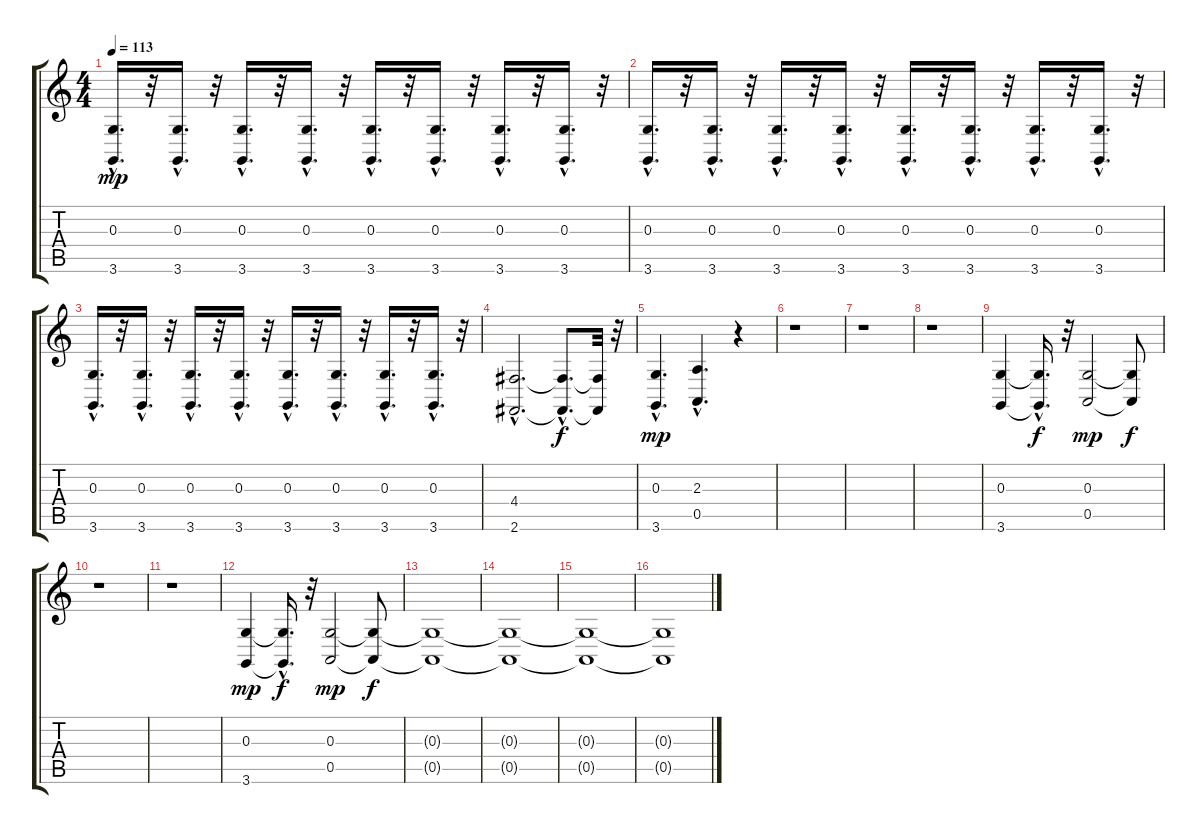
\track "" {instrument brightacousticpiano}
\staff {score tabs}
\tuning (E4 B3 G3 D3 A2 E2) {hide}
\ts (4 4)
\tempo 113
\clef g2
\ks c
(0.3{hac} 3.6{hac}).16{d dy mp} r.32 (0.3{hac} 3.6{hac}).16{d} r.32 (0.3{hac} 3.6{hac}).16{d} r.32 (0.3{hac} 3.6{hac}).16{d} r.32 (0.3{hac} 3.6{hac}).16{d} r.32 (0.3{hac} 3.6{hac}).16{d} r.32 (0.3{hac} 3.6{hac}).16{d} r.32 (0.3{hac} 3.6{hac}).16{d} r.32 |
(0.3{hac} 3.6{hac}).16{d instrument acousticgrandpiano} r.32 (0.3{hac} 3.6{hac}).16{d} r.32 (0.3{hac} 3.6{hac}).16{d} r.32 (0.3{hac} 3.6{hac}).16{d} r.32 (0.3{hac} 3.6{hac}).16{d} r.32 (0.3{hac} 3.6{hac}).16{d} r.32 (0.3{hac} 3.6{hac}).16{d} r.32 (0.3{hac} 3.6{hac}).16{d} r.32 |
(0.3{hac} 3.6{hac}).16{d} r.32 (0.3{hac} 3.6{hac}).16{d} r.32 (0.3{hac} 3.6{hac}).16{d} r.32 (0.3{hac} 3.6{hac}).16{d} r.32 (0.3{hac} 3.6{hac}).16{d} r.32 (0.3{hac} 3.6{hac}).16{d} r.32 (0.3{hac} 3.6{hac}).16{d} r.32 (0.3{hac} 3.6{hac}).16{d} r.32 |
(4.4{hac} 2.6{hac}).2{d instrument brightacousticpiano} (4.4{hac t} 2.6{hac t}).8{d dy f} (4.4{t} 2.6{t}).32 r.32 |
(0.3{hac} 3.6{hac}).4{d dy mp} (2.3{hac} 0.5{hac}).4{d} r.4 |
r.1 |
r.1 |
r.1 |
(0.3 3.6).4 (0.3{hac t} 3.6{hac t}).16{d dy f} r.32 (0.3 0.5).2{dy mp} (0.3{t} 0.5{t}).8{dy f} |
r.1 |
r.1 |
(0.3 3.6).4{dy mp} (0.3{hac t} 3.6{hac t}).16{d dy f} r.32 (0.3 0.5).2{dy mp} (0.3{t} 0.5{t}).8{dy f} |
(0.3{t} 0.5{t}).1 |
(0.3{t} 0.5{t}).1 |
(0.3{t} 0.5{t}).1 |
(0.3{t} 0.5{t}).1
